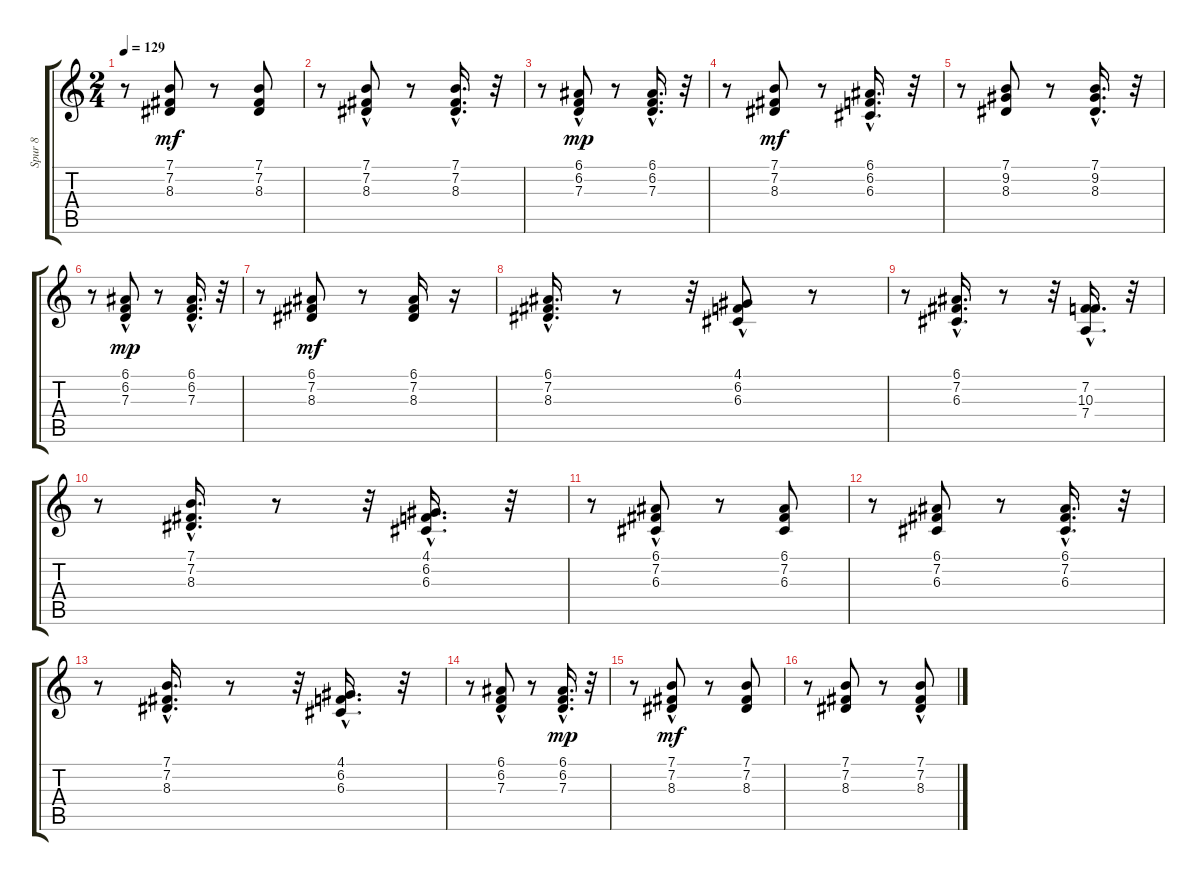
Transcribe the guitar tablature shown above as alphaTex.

\track ("Spur 8" "Spur 8") {instrument accordion}
\staff {score tabs}
\tuning (E4 B3 G3 D3 A2 E2) {hide}
\ts (2 4)
\tempo 129
\clef g2
\ks c
r.8{dy mp} (7.1 7.2 8.3).8{dy mf} r.8 (7.1 7.2 8.3).8 |
r.8 (7.1{hac} 7.2 8.3).8 r.8 (7.1{hac} 7.2{hac} 8.3{hac}).16{d} r.32 |
r.8 (6.1 6.2{hac} 7.3{hac}).8{dy mp} r.8 (6.1{hac} 6.2{hac} 7.3{hac}).16{d} r.32 |
r.8 (7.1 7.2 8.3).8{dy mf} r.8 (6.1{hac} 6.2{hac} 6.3{hac}).16{d} r.32 |
r.8 (7.1 9.2 8.3).8 r.8 (7.1{hac} 9.2{hac} 8.3{hac}).16{d} r.32 |
r.8 (6.1 6.2{hac} 7.3{hac}).8{dy mp} r.8 (6.1{hac} 6.2 7.3{hac}).16{d} r.32 |
r.8 (6.1 7.2 8.3).8{dy mf} r.8 (6.1 7.2 8.3).16 r.16 |
(6.1{hac} 7.2 8.3{hac}).16{d} r.8 r.32 (4.1{hac} 6.2{hac} 6.3).8 r.8 |
r.8 (6.1{hac} 7.2{hac} 6.3{hac}).16{d} r.8 r.32 (7.2{hac} 10.3{hac} 7.4{hac}).16{d} r.32 |
r.8 (7.1{hac} 7.2{hac} 8.3{hac}).16{d} r.8 r.32 (4.1{hac} 6.2{hac} 6.3{hac}).16{d} r.32 |
r.8 (6.1 7.2{hac} 6.3).8 r.8 (6.1 7.2 6.3).8 |
r.8 (6.1 7.2 6.3).8 r.8 (6.1{hac} 7.2{hac} 6.3{hac}).16{d} r.32 |
r.8 (7.1{hac} 7.2{hac} 8.3{hac}).16{d} r.8 r.32 (4.1{hac} 6.2{hac} 6.3).16{d} r.32 |
r.8 (6.1 6.2{hac} 7.3{hac}).8 r.8 (6.1{hac} 6.2{hac} 7.3{hac}).16{d dy mp} r.32 |
r.8 (7.1{hac} 7.2 8.3).8{dy mf} r.8 (7.1 7.2 8.3).8 |
r.8 (7.1 7.2 8.3).8 r.8 (7.1{hac} 7.2{hac} 8.3).8
